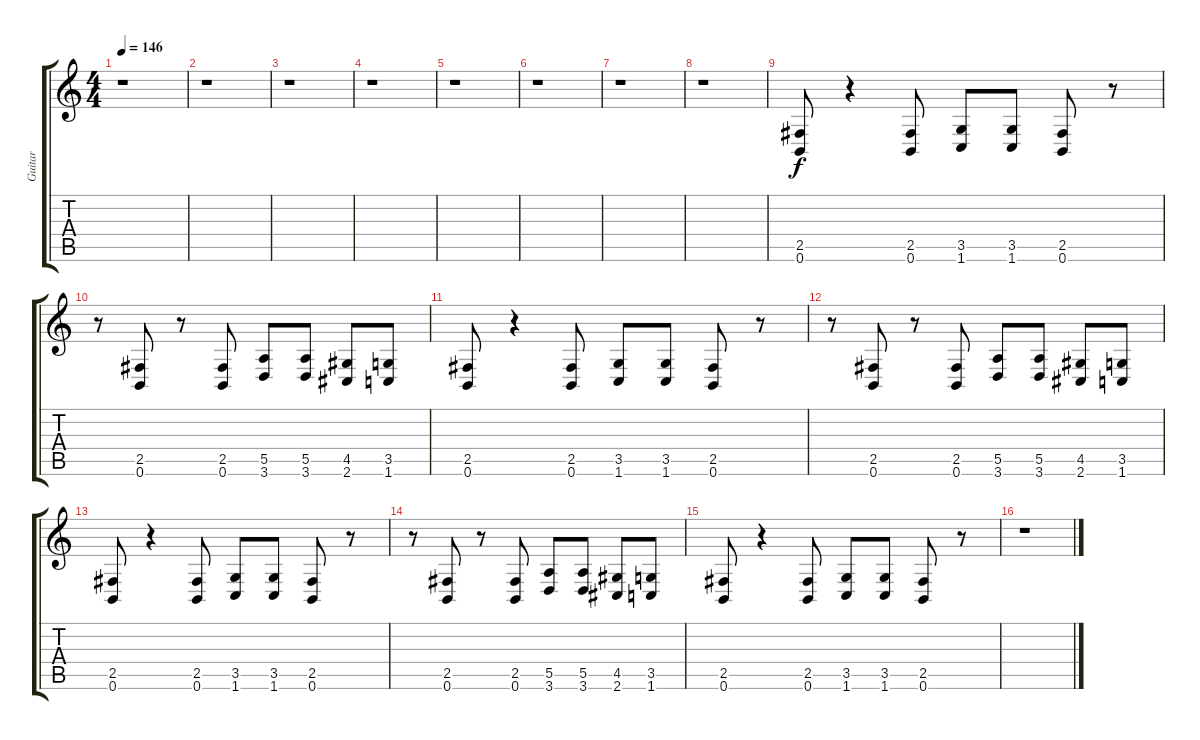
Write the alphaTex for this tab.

\track ("Guitar" "Guitar") {instrument distortionguitar}
\staff {score tabs}
\tuning (B3 Gb3 D3 A2 E2 B1) {hide}
\ts (4 4)
\tempo 146
\clef g2
\ks c
r.1{dy f instrument distortionguitar} |
r.1 |
r.1 |
r.1 |
r.1 |
r.1 |
r.1 |
r.1 |
(2.5 0.6).8 r.4 (2.5 0.6).8 (3.5 1.6).8 (3.5 1.6).8 (2.5 0.6).8 r.8 |
r.8 (2.5 0.6).8 r.8 (2.5 0.6).8 (5.5 3.6).8 (5.5 3.6).8 (4.5 2.6).8 (3.5 1.6).8 |
(2.5 0.6).8 r.4 (2.5 0.6).8 (3.5 1.6).8 (3.5 1.6).8 (2.5 0.6).8 r.8 |
r.8 (2.5 0.6).8 r.8 (2.5 0.6).8 (5.5 3.6).8 (5.5 3.6).8 (4.5 2.6).8 (3.5 1.6).8 |
(2.5 0.6).8 r.4 (2.5 0.6).8 (3.5 1.6).8 (3.5 1.6).8 (2.5 0.6).8 r.8 |
r.8 (2.5 0.6).8 r.8 (2.5 0.6).8 (5.5 3.6).8 (5.5 3.6).8 (4.5 2.6).8 (3.5 1.6).8 |
(2.5 0.6).8 r.4 (2.5 0.6).8 (3.5 1.6).8 (3.5 1.6).8 (2.5 0.6).8 r.8 |
r.1
